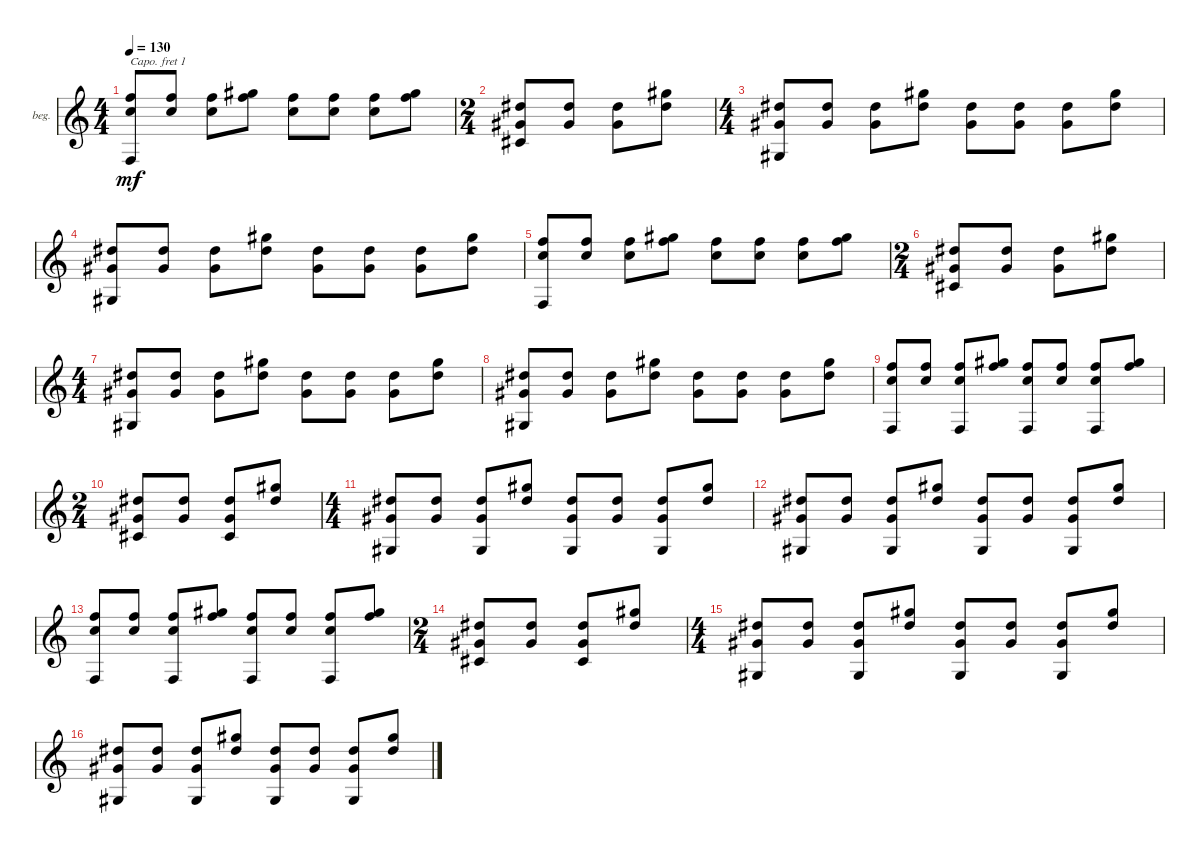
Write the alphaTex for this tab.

\defaultSystemsLayout 4
\bracketExtendMode groupsimilarinstruments
\firstSystemTrackNameOrientation horizontal
\otherSystemsTrackNameOrientation horizontal
\track ("Begeleiding" "beg.") {instrument acousticguitarnylon}
\staff {score}
\capo 1
\tuning (E4 B3 G3 D3 A2 E2)
\ts (4 4)
\tempo 130
\clef g2
\ks c
(5.2 0.6 4.3).8{dy mf} (5.2 4.3).8 (5.2 4.3).8 (3.1 5.2).8 (5.2 4.3).8 (5.2 4.3).8 (5.2 4.3).8 (3.1 5.2).8 |
\ts (2 4)
(3.2 3.5 0.3).8 (3.2 0.3).8 (3.2 0.3).8 (3.1 3.2).8 |
\ts (4 4)
(3.2 0.3 3.6).8 (3.2 0.3).8 (3.2 0.3).8 (3.1 3.2).8 (3.2 0.3).8 (3.2 0.3).8 (3.2 0.3).8 (3.1 3.2).8 |
(3.2 0.3 3.6).8 (3.2 0.3).8 (3.2 0.3).8 (3.1 3.2).8 (3.2 0.3).8 (3.2 0.3).8 (3.2 0.3).8 (3.1 3.2).8 |
(5.2 0.6 4.3).8 (5.2 4.3).8 (5.2 4.3).8 (3.1 5.2).8 (5.2 4.3).8 (5.2 4.3).8 (5.2 4.3).8 (3.1 5.2).8 |
\ts (2 4)
(3.2 3.5 0.3).8 (3.2 0.3).8 (3.2 0.3).8 (3.1 3.2).8 |
\ts (4 4)
(3.2 0.3 3.6).8 (3.2 0.3).8 (3.2 0.3).8 (3.1 3.2).8 (3.2 0.3).8 (3.2 0.3).8 (3.2 0.3).8 (3.1 3.2).8 |
(3.2 0.3 3.6).8 (3.2 0.3).8 (3.2 0.3).8 (3.1 3.2).8 (3.2 0.3).8 (3.2 0.3).8 (3.2 0.3).8 (3.1 3.2).8 |
(5.2 0.6 4.3).8 (5.2 4.3).8 (5.2 4.3 0.6).8 (3.1 5.2).8 (5.2 4.3 0.6).8 (5.2 4.3).8 (5.2 4.3 0.6).8 (3.1 5.2).8 |
\ts (2 4)
(3.2 3.5 0.3).8 (3.2 0.3).8 (3.2 0.3 3.5).8 (3.1 3.2).8 |
\ts (4 4)
(3.2 0.3 3.6).8 (3.2 0.3).8 (3.2 0.3 3.6).8 (3.1 3.2).8 (3.2 0.3 3.6).8 (3.2 0.3).8 (3.2 0.3 3.6).8 (3.1 3.2).8 |
(3.2 0.3 3.6).8 (3.2 0.3).8 (3.2 0.3 3.6).8 (3.1 3.2).8 (3.2 0.3 3.6).8 (3.2 0.3).8 (3.2 0.3 3.6).8 (3.1 3.2).8 |
(5.2 0.6 4.3).8 (5.2 4.3).8 (5.2 4.3 0.6).8 (3.1 5.2).8 (5.2 4.3 0.6).8 (5.2 4.3).8 (5.2 4.3 0.6).8 (3.1 5.2).8 |
\ts (2 4)
(3.2 3.5 0.3).8 (3.2 0.3).8 (3.2 0.3 3.5).8 (3.1 3.2).8 |
\ts (4 4)
(3.2 0.3 3.6).8 (3.2 0.3).8 (3.2 0.3 3.6).8 (3.1 3.2).8 (3.2 0.3 3.6).8 (3.2 0.3).8 (3.2 0.3 3.6).8 (3.1 3.2).8 |
(3.2 0.3 3.6).8 (3.2 0.3).8 (3.2 0.3 3.6).8 (3.1 3.2).8 (3.2 0.3 3.6).8 (3.2 0.3).8 (3.2 0.3 3.6).8 (3.1 3.2).8
